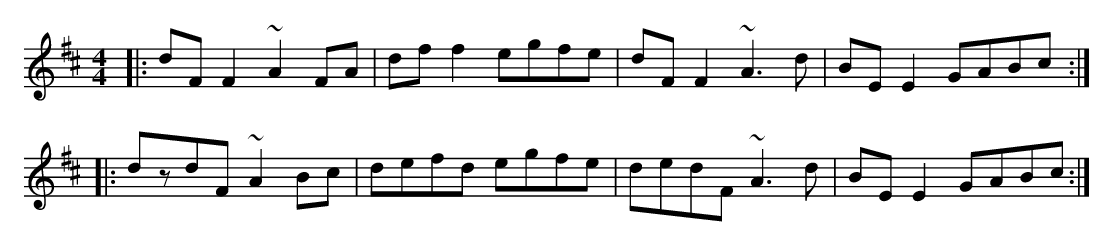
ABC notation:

X:1
M:4/4
K:D
|:dFF2 ~A2FA|dff2 egfe|dFF2 ~A3d|BEE2 GABc:|
|:dzdF ~A2Bc|defd egfe|dedF ~A3d|BEE2 GABc:|
